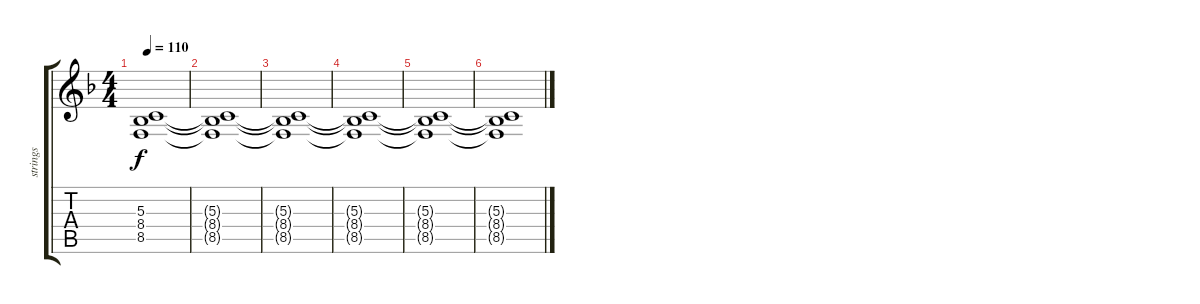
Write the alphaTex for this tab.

\track ("strings" "strings") {instrument stringensemble1}
\staff {score tabs}
\tuning (E4 B3 G3 D3 A2 E2) {hide}
\ts (4 4)
\tempo 110
\clef g2
\ks f
(5.3{t} 8.4{t} 8.5{t}).1{dy f} |
(5.3{t} 8.4{t} 8.5{t}).1 |
(5.3{t} 8.4{t} 8.5{t}).1 |
(5.3{t} 8.4{t} 8.5{t}).1 |
(5.3{t} 8.4{t} 8.5{t}).1 |
(5.3{t} 8.4{t} 8.5{t}).1
